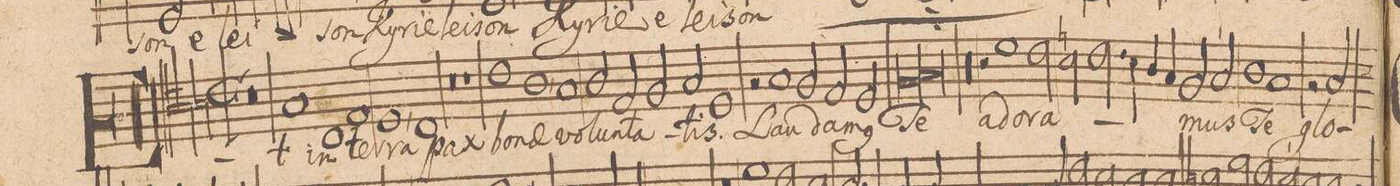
**kern	**text
*I"BASSVS.	*
*clefC4	*
*k[bn]	*
*met(C|)	*
*M2/1	*
0r	.
=2-	=2-
1G	Et
1C	in
=3-	=3-
1E	ter-
1D,	-ra
=4-	=4-
1C	pax
0r	.
=5-	=5-
1r	.
=6-	=6-
1c	bo-
1A,	-nae
=7-	=7-
1G	vo-
2A/	-lun-
2E/	-ta-
=8-	=8-
2F/	.
2G/	.
1D	-tis.
=9-	=9-
2rG	.
1G	Lau-
2F/	-da-
=10-	=10-
2E/	.
2D/	-m(us)
*lig	*
1F	Te
=11-	=11-
1G	.
*Xlig	*
00r	.
=12-	=12-
=13-	=13-
2r	.
1d\	a-
=14-	=14-
*2\right	*
2c\	-do-
2Bn\	-ra-
2.c\	.
=15-	=15-
4B\	.
4A/	.
4G/	.
2F/	.
2G/	-mus
=16-	=16-
1A	Te
1G	.
=17-	=17-
2rG	.
2G/	glo-
*-	*-
